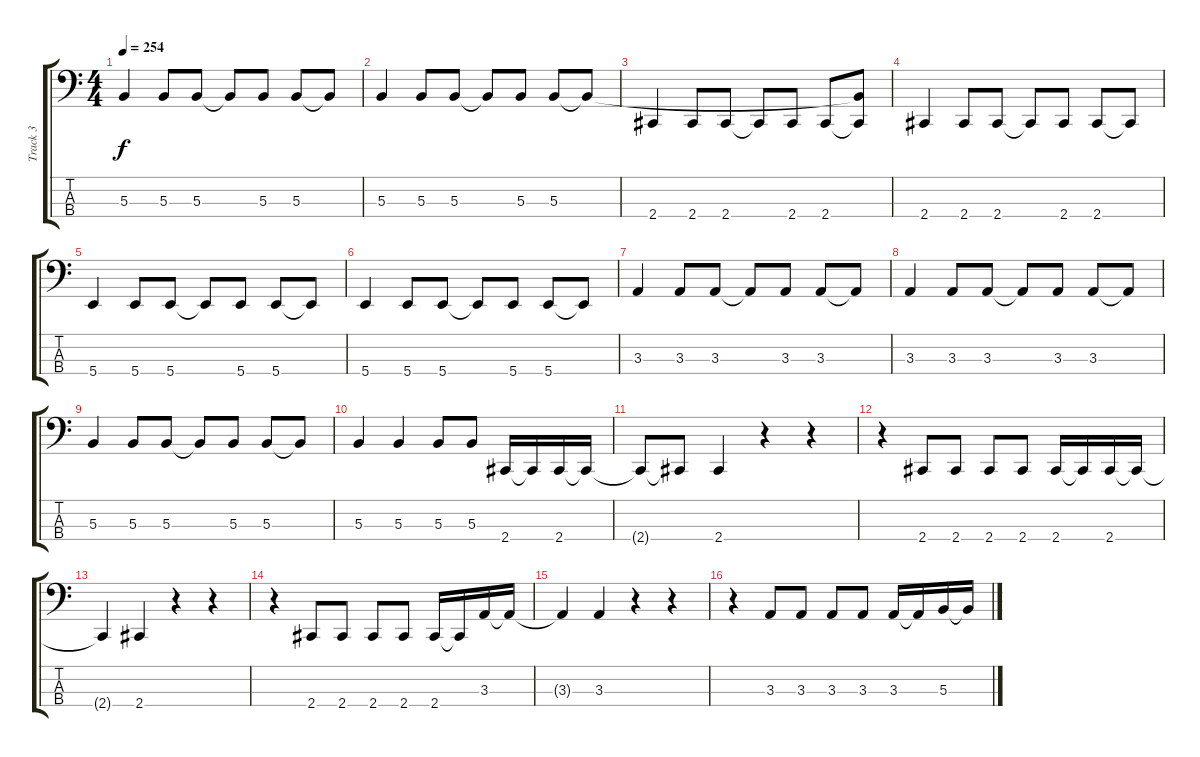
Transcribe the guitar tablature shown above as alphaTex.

\track ("Track 3" "Track 3") {instrument electricbasspick}
\staff {score tabs}
\tuning (E2 B1 Gb1 B0) {hide}
\ts (4 4)
\tempo 254
\clef f4
\ks c
5.3.4{dy f} 5.3.8 5.3.8 5.3{t}.8 5.3.8 5.3.8 5.3{t}.8 |
5.3.4 5.3.8 5.3.8 5.3{t}.8 5.3.8 5.3.8 5.3{t}.8 |
2.4.4 2.4.8 2.4.8 2.4{t}.8 2.4.8 2.4.8 (5.3{t} 2.4{t}).8 |
2.4.4 2.4.8 2.4.8 2.4{t}.8 2.4.8 2.4.8 2.4{t}.8 |
5.4.4 5.4.8 5.4.8 5.4{t}.8 5.4.8 5.4.8 5.4{t}.8 |
5.4.4 5.4.8 5.4.8 5.4{t}.8 5.4.8 5.4.8 5.4{t}.8 |
3.3.4 3.3.8 3.3.8 3.3{t}.8 3.3.8 3.3.8 3.3{t}.8 |
3.3.4 3.3.8 3.3.8 3.3{t}.8 3.3.8 3.3.8 3.3{t}.8 |
5.3.4 5.3.8 5.3.8 5.3{t}.8 5.3.8 5.3.8 5.3{t}.8 |
5.3.4 5.3.4 5.3.8 5.3.8 2.4.16 2.4{t}.16 2.4.16 2.4{t}.16 |
2.4{t}.8 2.4{t}.8 2.4.4 r.4 r.4 |
r.4 2.4.8 2.4.8 2.4.8 2.4.8 2.4.16 2.4{t}.16 2.4.16 2.4{t}.16 |
2.4{t}.4 2.4.4 r.4 r.4 |
r.4 2.4.8 2.4.8 2.4.8 2.4.8 2.4.16 2.4{t}.16 3.3.16 3.3{t}.16 |
3.3{t}.4 3.3.4 r.4 r.4 |
r.4 3.3.8 3.3.8 3.3.8 3.3.8 3.3.16 3.3{t}.16 5.3.16 5.3{t}.16
